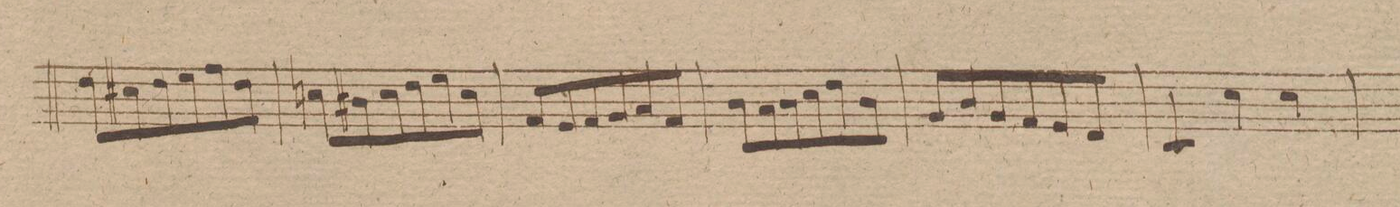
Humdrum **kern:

**kern	**dynam
*I"Viola.	*
*clefC3	*
*k[f#]	*
*met(c|)	*
*M3/4	*
8e\L	.
8d#X\	.
8e\	.
8f#\	.
8g\	.
8e\J	.
=185	=185
8dn\L	.
8c#X\	.
8d\	.
8e\	.
8f#\	.
8d\J	.
=186	=186
8G/L	.
8F#/	.
8G/	.
8A/	.
8B/	.
8G/J	.
=187	=187
8c\L	.
8B/	.
8c\	.
8d\	.
8e\	.
8c\J	.
=188	=188
8A/L	.
8c\	.
8A/	.
8G/	.
8F#/	.
8E/J	.
=189	=189
4D/	.
4d\	.
4d\	.
=190	=190
*-	*-
